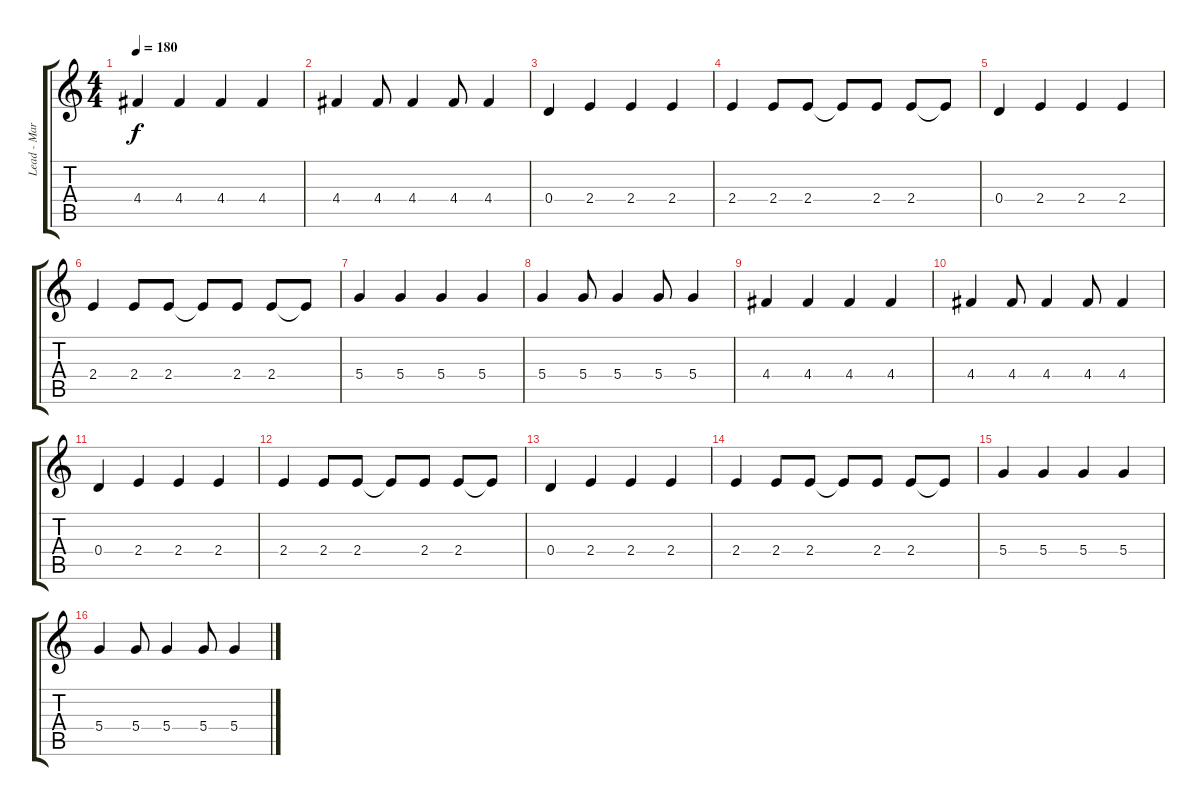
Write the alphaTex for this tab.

\track ("Lead - Marc" "Lead - Mar") {instrument distortionguitar}
\staff {score tabs}
\tuning (E4 B3 G3 D3 A2 E2) {hide}
\ts (4 4)
\tempo 180
\clef g2
\ks c
4.4.4{dy f} 4.4.4 4.4.4 4.4.4 |
4.4.4 4.4.8 4.4.4 4.4.8 4.4.4 |
0.4.4 2.4.4 2.4.4 2.4.4 |
2.4.4 2.4.8 2.4.8 2.4{t}.8 2.4.8 2.4.8 2.4{t}.8 |
0.4.4 2.4.4 2.4.4 2.4.4 |
2.4.4 2.4.8 2.4.8 2.4{t}.8 2.4.8 2.4.8 2.4{t}.8 |
5.4.4 5.4.4 5.4.4 5.4.4 |
5.4.4 5.4.8 5.4.4 5.4.8 5.4.4 |
4.4.4 4.4.4 4.4.4 4.4.4 |
4.4.4 4.4.8 4.4.4 4.4.8 4.4.4 |
0.4.4 2.4.4 2.4.4 2.4.4 |
2.4.4 2.4.8 2.4.8 2.4{t}.8 2.4.8 2.4.8 2.4{t}.8 |
0.4.4 2.4.4 2.4.4 2.4.4 |
2.4.4 2.4.8 2.4.8 2.4{t}.8 2.4.8 2.4.8 2.4{t}.8 |
5.4.4 5.4.4 5.4.4 5.4.4 |
5.4.4 5.4.8 5.4.4 5.4.8 5.4.4
